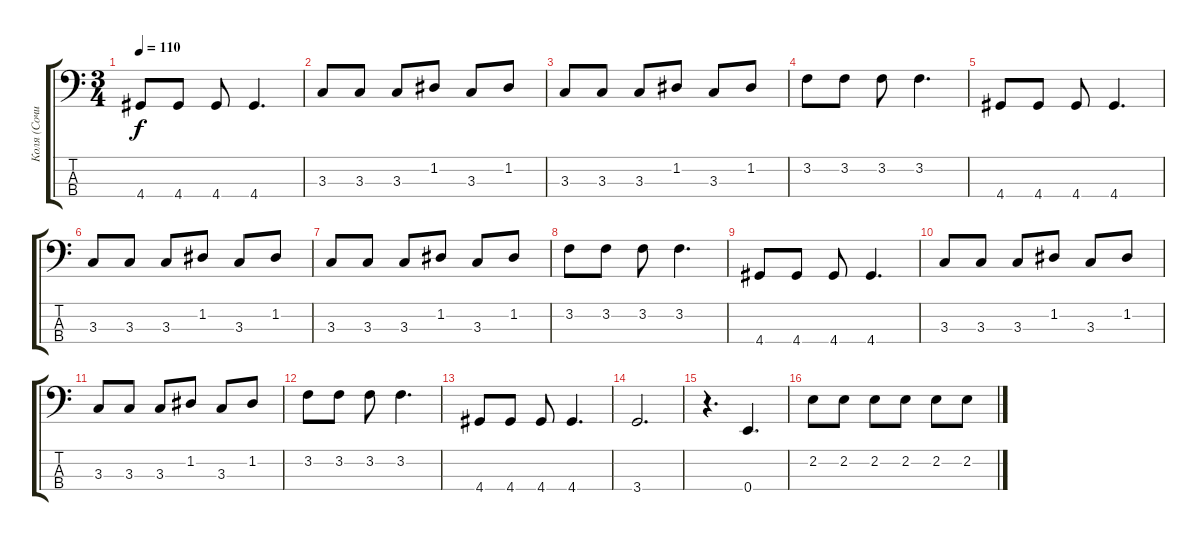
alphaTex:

\track ("Коля (Сочи) " "Коля (Сочи") {instrument electricbassfinger}
\staff {score tabs}
\tuning (G2 D2 A1 E1) {hide}
\ts (3 4)
\tempo 110
\clef f4
\ks c
4.4.8{dy f} 4.4.8 4.4.8 4.4.4{d} |
3.3.8 3.3.8 3.3.8 1.2.8 3.3.8 1.2.8 |
3.3.8 3.3.8 3.3.8 1.2.8 3.3.8 1.2.8 |
3.2.8 3.2.8 3.2.8 3.2.4{d} |
4.4.8 4.4.8 4.4.8 4.4.4{d} |
3.3.8 3.3.8 3.3.8 1.2.8 3.3.8 1.2.8 |
3.3.8 3.3.8 3.3.8 1.2.8 3.3.8 1.2.8 |
3.2.8 3.2.8 3.2.8 3.2.4{d} |
4.4.8 4.4.8 4.4.8 4.4.4{d} |
3.3.8 3.3.8 3.3.8 1.2.8 3.3.8 1.2.8 |
3.3.8 3.3.8 3.3.8 1.2.8 3.3.8 1.2.8 |
3.2.8 3.2.8 3.2.8 3.2.4{d} |
4.4.8 4.4.8 4.4.8 4.4.4{d} |
3.4.2{d} |
r.4{d} 0.4.4{d} |
2.2.8 2.2.8 2.2.8 2.2.8 2.2.8 2.2.8
